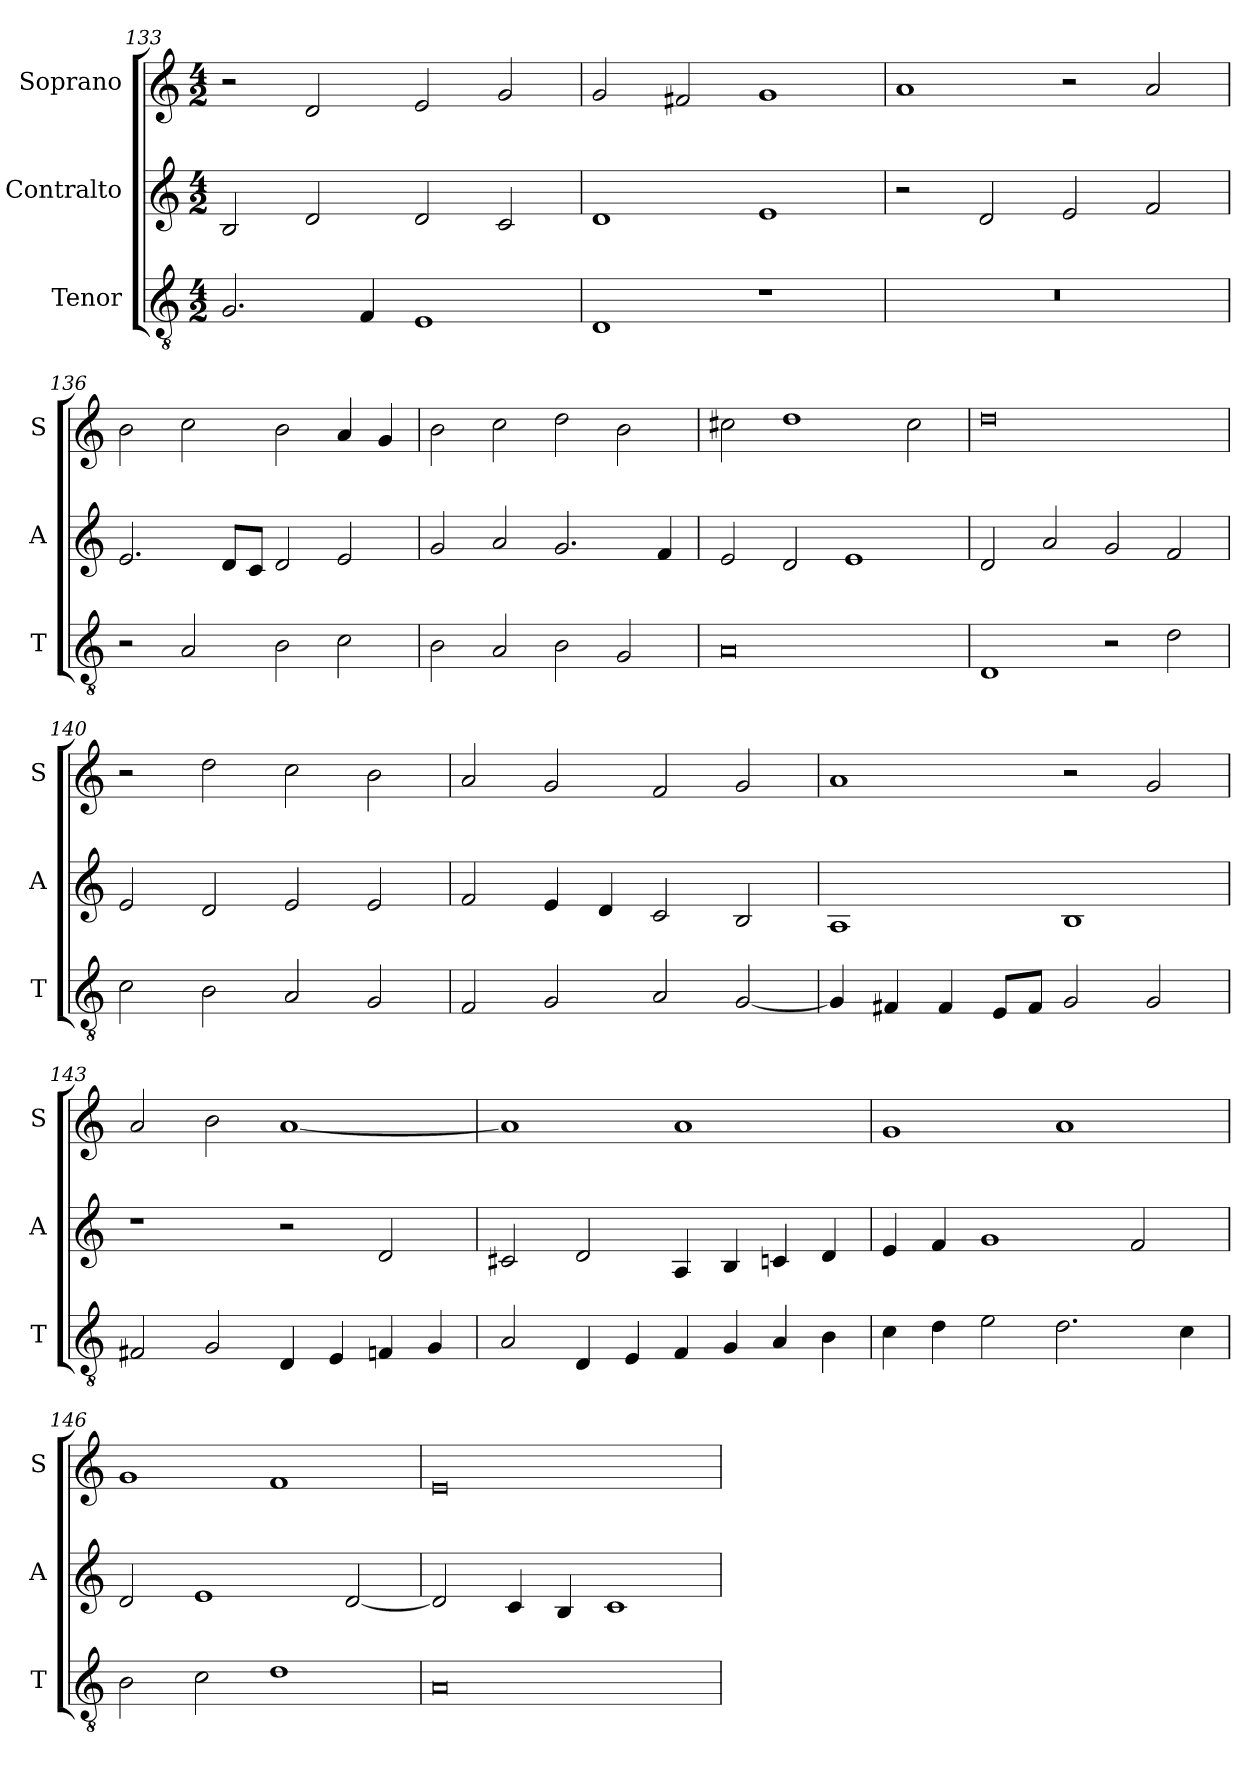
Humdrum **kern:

**kern	**kern	**kern
*part3	*part2	*part1
*staff3	*staff2	*staff1
*I"Tenor	*I"Contralto	*I"Soprano
*I'T	*I'A	*I'S
*clefGv2	*clefG2	*clefG2
*k[]	*k[]	*k[]
*M4/2	*M4/2	*M4/2
=133	=133	=133
2.G	2B	2r
.	2d	2d
4F	.	.
1E	2d	2e
.	2c	2g
=134	=134	=134
1D	1d	2g
.	.	2f#X
1r	1e	1g
=135	=135	=135
0r	2r	1a
.	2d	.
.	2e	2r
.	2f	2a
=136	=136	=136
2r	2.e	2b
2A	.	2cc
.	8d/L	.
.	8c/J	.
2B	2d	2b
2c	2e	4a
.	.	4g
=137	=137	=137
2B	2g	2b
2A	2a	2cc
2B	2.g	2dd
2G	.	2b
.	4f	.
=138	=138	=138
0A	2e	2cc#X
.	2d	1dd
.	1e	.
.	.	2cc#
=139	=139	=139
1D	2d	0dd
.	2a	.
2r	2g	.
2d	2f	.
=140	=140	=140
2c	2e	2r
2B	2d	2dd
2A	2e	2cc
2G	2e	2b
=141	=141	=141
2F	2f	2a
2G	4e	2g
.	4d	.
2A	2c	2f
[2G	2B	2g
=142	=142	=142
4G]	1A	1a
4F#X	.	.
4F#	.	.
8E/L	.	.
8F#/J	.	.
2G	1B	2r
2G	.	2g
=143	=143	=143
2F#X	1r	2a
2G	.	2b
4D	2r	[1a
4E	.	.
4Fn	2d	.
4G	.	.
=144	=144	=144
2A	2c#X	1a]
4D	2d	.
4E	.	.
4F	4A	1a
4G	4B	.
4A	4cn	.
4B	4d	.
=145	=145	=145
4c	4e	1g
4d	4f	.
2e	1g	.
2.d	.	1a
.	2f	.
4c	.	.
=146	=146	=146
2B	2d	1g
2c	1e	.
1d	.	1f
.	[2d	.
=147	=147	=147
0A	2d]	0e
.	4c	.
.	4B	.
.	1c	.
=	=	=
*-	*-	*-
